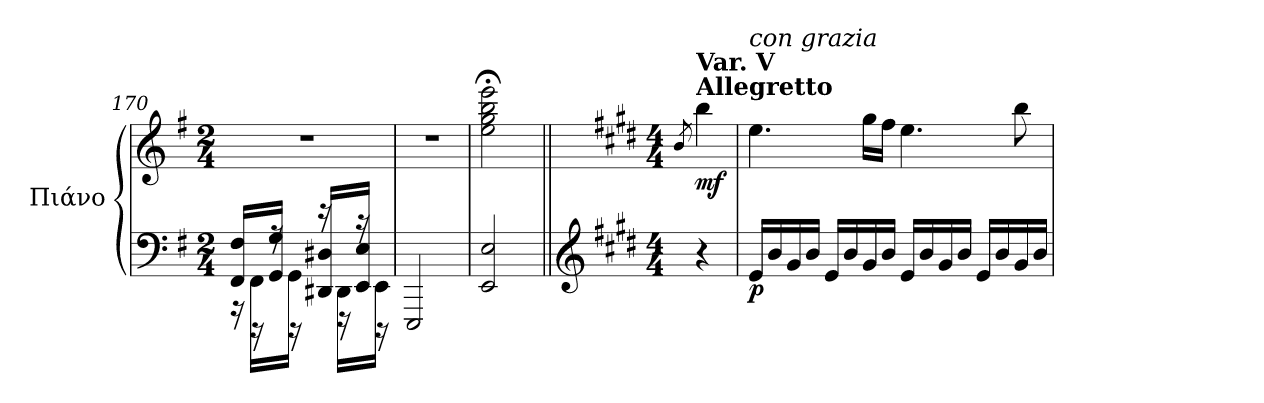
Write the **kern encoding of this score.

**kern	**kern	**dynam
*part1	*part1	*part1
*staff2	*staff1	*staff1/2
*I"Πιάνο	*	*
*clefF4	*clefG2	*
*k[f#]	*k[f#]	*
*M2/4	*M2/4	*
=170	=170	=170
*^	*	*
16rAAA	16FF#/ 16F#/LL	2r	.
16FF#\LL	16rDDD	.	.
16rA	16GG/ 16G/JJ	.	.
16GG\JJ	16rDDD	.	.
16re	16DD#X/ 16D#X/LL	.	.
16DD#\LL	16rFFF	.	.
16rc	16EE/ 16E/JJ	.	.
16EE\JJ	16rDDD	.	.
*v	*v	*	*
=171	=171	=171
2EEE/	2r	.
=172	=172	=172
*	*MM40	*
2EE/ 2E/	2ee\;< 2gg\;< 2bb\;< 2eee\;<	.
!!LO:PB:g=z
=173||	=173||	=173||
*clefG2	*	*
*k[f#c#g#d#]	*k[f#c#g#d#]	*
*M4/4	*M4/4	*
*	*MM72	*
.	8qb/	.
!	!LO:TX:a:B:t=Allegretto	!
!	!LO:TX:a:B:t=Var. V	!
!	!	!LO:DY:b
4r	4bb\	mf
=174	=174	=174
!	!LO:TX:a:i:t=con grazia	!
!	!	!LO:DY:b=2
16e/LL	4.ee\	p
16b/	.	.
16g#/	.	.
16b/JJ	.	.
16e/LL	.	.
16b/	.	.
16g#/	16gg#\LL	.
16b/JJ	16ff#\JJ	.
16e/LL	4.ee\	.
16b/	.	.
16g#/	.	.
16b/JJ	.	.
16e/LL	.	.
16b/	.	.
16g#/	8bb\	.
16b/JJ	.	.
=	=	=
*-	*-	*-
